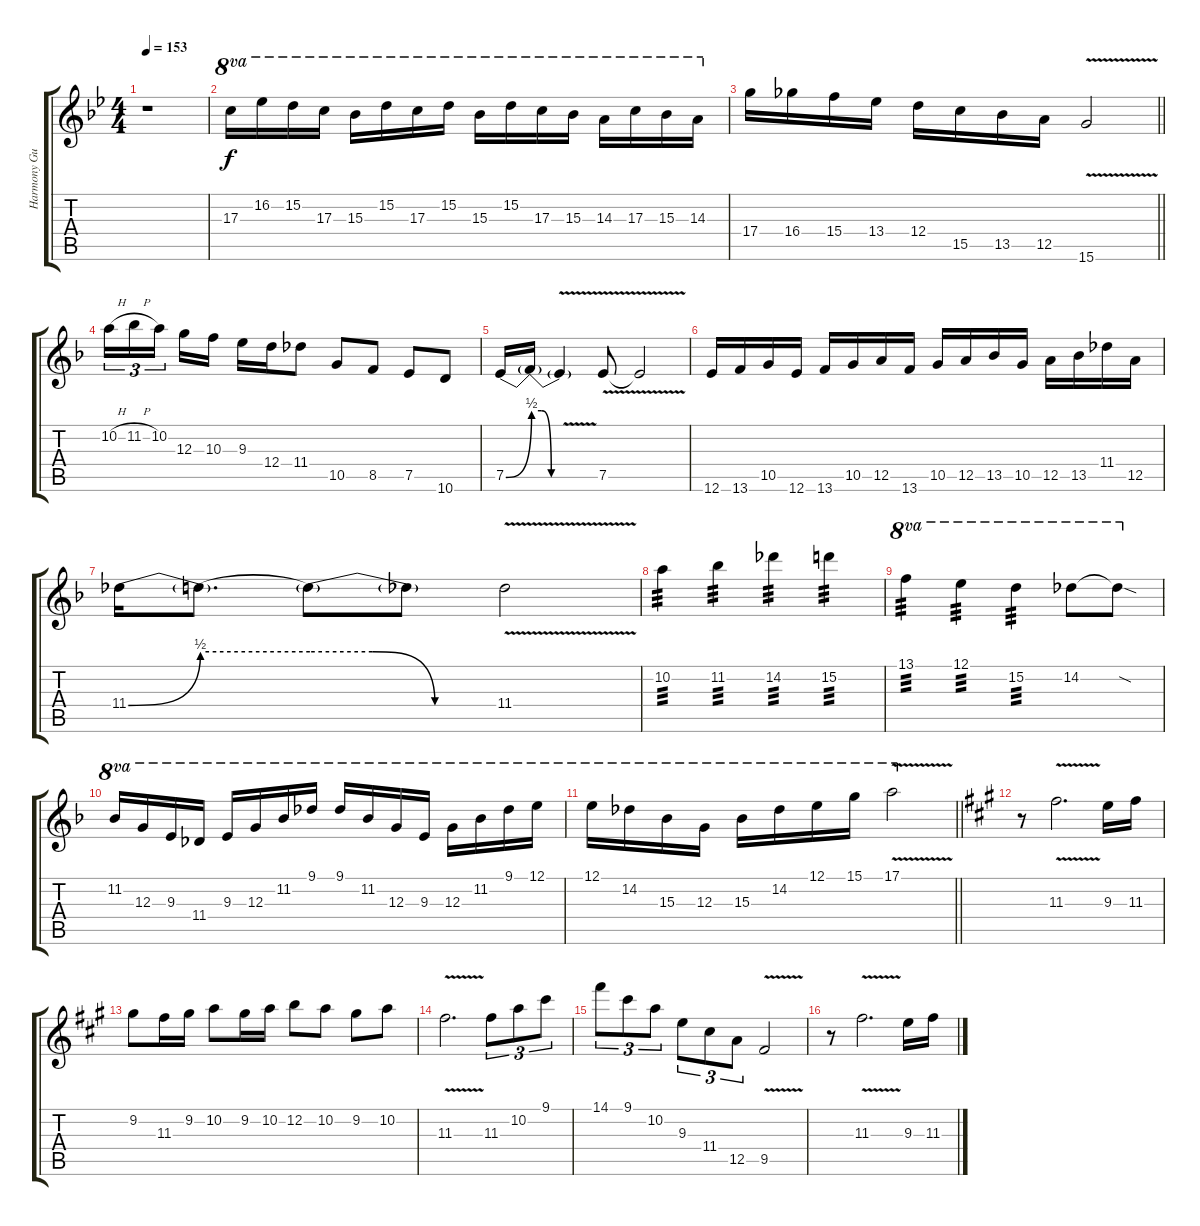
\track ("Harmony Guitar" "Harmony Gu") {instrument distortionguitar}
\staff {score tabs}
\tuning (E4 B3 G3 D3 A2 E2) {hide}
\ts (4 4)
\tempo 153
\clef g2
\ks bb
r.1{dy f} |
17.3.16{ot 8va} 16.2.16{ot 8va} 15.2.16{ot 8va} 17.3.16{ot 8va} 15.3.16{ot 8va} 15.2.16{ot 8va} 17.3.16{ot 8va} 15.2.16{ot 8va} 15.3.16{ot 8va} 15.2.16{ot 8va} 17.3.16{ot 8va} 15.3.16{ot 8va} 14.3.16{ot 8va} 17.3.16{ot 8va} 15.3.16{ot 8va} 14.3.16{ot 8va} |
\barLineRight lightlight
17.4.16 16.4.16 15.4.16 13.4.16 12.4.16 15.5.16 13.5.16 12.5.16 15.6{v}.2 |
\ks f
10.2{h}.16{tu (3 2)} 11.2{h}.16{tu (3 2)} 10.2.16{tu (3 2) beam splitsecondary} 12.3.16 10.3.16 9.3.16 12.4.16 11.4.8 10.5.8 8.5.8 7.5.8 10.6.8 |
7.5{be (bend 0 0 60 2)}.16 7.5{be (custom 0 2 20 2 40 0 60 0) t}.16 7.5{v t}.4 7.5{v}.8 7.5{v t}.2 |
12.6.16 13.6.16 10.5.16 12.6.16 13.6.16 10.5.16 12.5.16 13.6.16 10.5.16 12.5.16 13.5.16 10.5.16 12.5.16 13.5.16 11.4.16 12.5.16 |
11.4{be (bend 0 0 60 2)}.16 11.4{be (hold 0 2 60 2) t}.8{d} 11.4{be (custom 0 2 20 2 40 0 60 0) t}.8 11.4{t}.8 11.4{v}.2 |
10.2.4{tp 3} 11.2.4{tp 3} 14.2.4{tp 3} 15.2.4{tp 3} |
13.1.4{ot 8va tp 3} 12.1.4{ot 8va tp 3} 15.2.4{ot 8va tp 3} 14.2.8{ot 8va} 14.2{sod t}.8{ot 8va} |
11.2.16{ot 8va} 12.3.16{ot 8va} 9.3.16{ot 8va} 11.4.16{ot 8va} 9.3.16{ot 8va} 12.3.16{ot 8va} 11.2.16{ot 8va} 9.1.16{ot 8va} 9.1.16{ot 8va} 11.2.16{ot 8va} 12.3.16{ot 8va} 9.3.16{ot 8va} 12.3.16{ot 8va} 11.2.16{ot 8va} 9.1.16{ot 8va} 12.1.16{ot 8va} |
\barLineRight lightlight
12.1.16{ot 8va} 14.2.16{ot 8va} 15.3.16{ot 8va} 12.3.16{ot 8va} 15.3.16{ot 8va} 14.2.16{ot 8va} 12.1.16{ot 8va} 15.1.16{ot 8va} 17.1{v}.2{ot 8va} |
\ks a
r.8 11.3{v}.2{d} 9.3.16 11.3.16 |
9.2.8 11.3.16 9.2.16 10.2.8 9.2.16 10.2.16 12.2.8 10.2.8 9.2.8 10.2.8 |
11.3{v}.2{d} 11.3.8{tu (3 2)} 10.2.8{tu (3 2)} 9.1.8{tu (3 2)} |
14.1.8{tu (3 2)} 9.1.8{tu (3 2)} 10.2.8{tu (3 2)} 9.3.8{tu (3 2)} 11.4.8{tu (3 2)} 12.5.8{tu (3 2)} 9.5{v}.2 |
r.8 11.3{v}.2{d} 9.3.16 11.3.16
